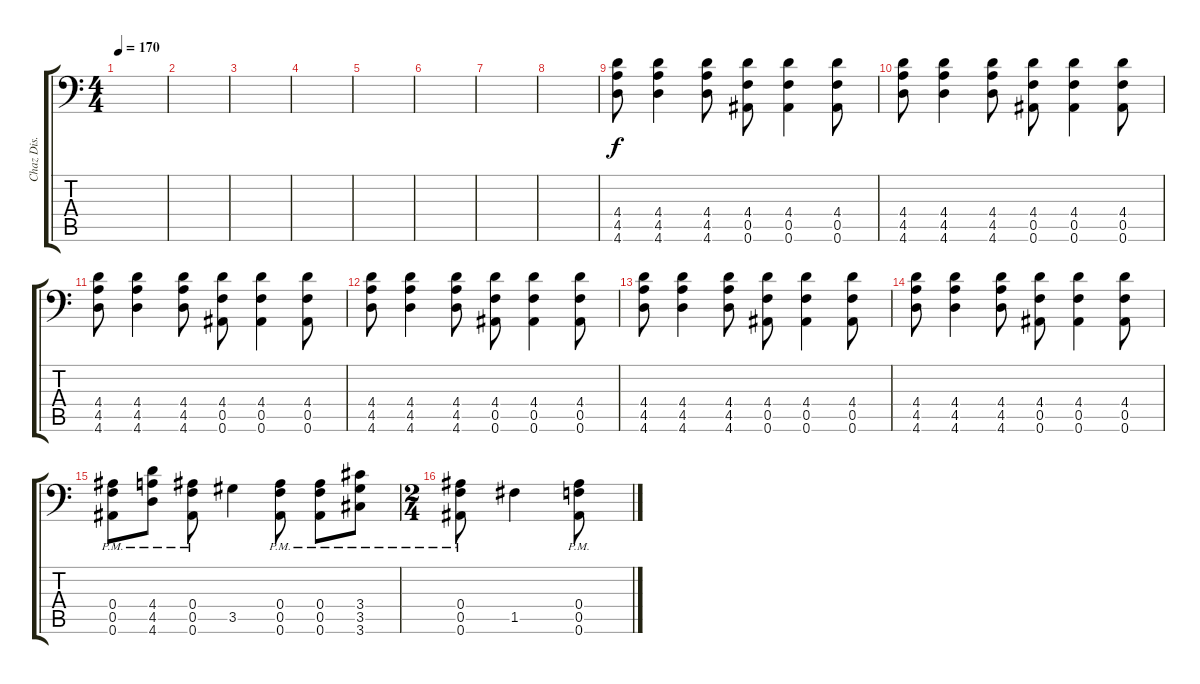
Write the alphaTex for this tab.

\track ("Chaz Dis." "Chaz Dis.") {instrument distortionguitar}
\staff {score tabs}
\tuning (C4 G3 Eb3 Bb2 F2 Bb1) {hide}
\ts (4 4)
\tempo 170
\clef f4
\ks c
|
|
|
|
|
|
|
|
(4.4 4.5 4.6).8 (4.4 4.5 4.6).4 (4.4 4.5 4.6).8 (4.4 0.5 0.6).8 (4.4 0.5 0.6).4 (4.4 0.5 0.6).8 |
(4.4 4.5 4.6).8 (4.4 4.5 4.6).4 (4.4 4.5 4.6).8 (4.4 0.5 0.6).8 (4.4 0.5 0.6).4 (4.4 0.5 0.6).8 |
(4.4 4.5 4.6).8 (4.4 4.5 4.6).4 (4.4 4.5 4.6).8 (4.4 0.5 0.6).8 (4.4 0.5 0.6).4 (4.4 0.5 0.6).8 |
(4.4 4.5 4.6).8 (4.4 4.5 4.6).4 (4.4 4.5 4.6).8 (4.4 0.5 0.6).8 (4.4 0.5 0.6).4 (4.4 0.5 0.6).8 |
(4.4 4.5 4.6).8 (4.4 4.5 4.6).4 (4.4 4.5 4.6).8 (4.4 0.5 0.6).8 (4.4 0.5 0.6).4 (4.4 0.5 0.6).8 |
(4.4 4.5 4.6).8 (4.4 4.5 4.6).4 (4.4 4.5 4.6).8 (4.4 0.5 0.6).8 (4.4 0.5 0.6).4 (4.4 0.5 0.6).8 |
(0.4{pm} 0.5{pm} 0.6{pm}).8 (4.4{pm} 4.5{pm} 4.6{pm}).8 (0.4{pm} 0.5{pm} 0.6{pm}).8 3.5.4 (0.4{pm} 0.5{pm} 0.6{pm}).8 (0.4{pm} 0.5{pm} 0.6{pm}).8 (3.4{pm} 3.5{pm} 3.6{pm}).8 |
\ts (2 4)
(0.4{pm} 0.5{pm} 0.6{pm}).8 1.5.4 (0.4{pm} 0.5{pm} 0.6{pm}).8
